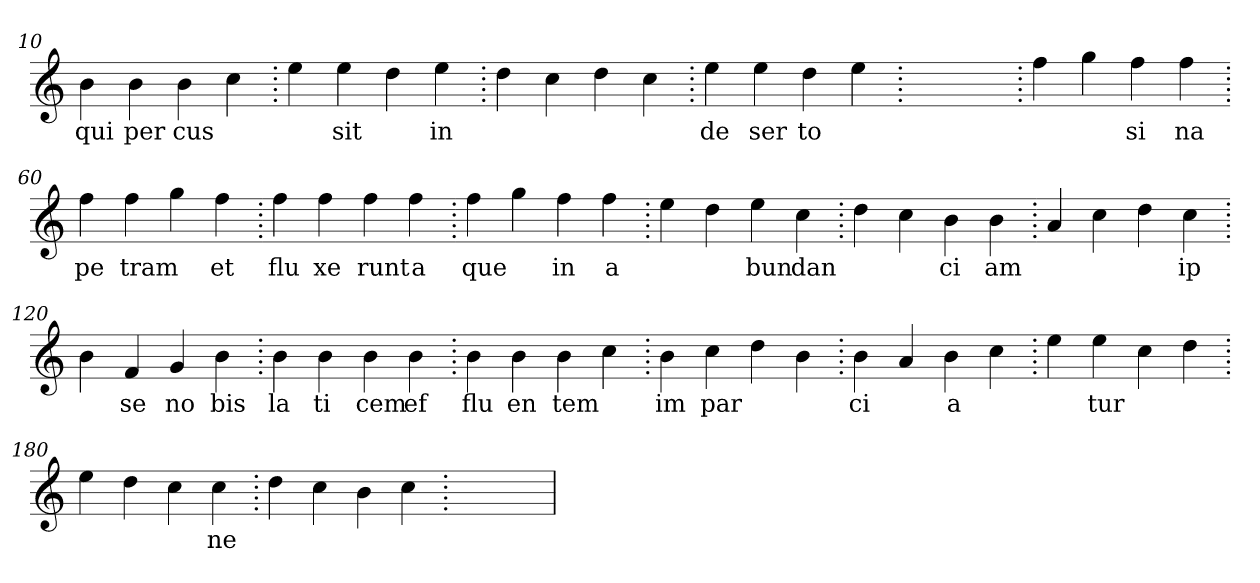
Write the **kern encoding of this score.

**kern	**text
*part1	*part1
*staff1	*staff1
*clefG2	*
=10.	=10.
4b	qui
4b	per
4b	cus
4cc	.
=20.	=20.
4ee	.
4ee	sit
4dd	.
4ee	in
=30.	=30.
4dd	.
4cc	.
4dd	.
4cc	.
=40.	=40.
4ee	de
4ee	ser
4dd	to
4ee	.
=50.	=50.
1ryy	.
=50.	=50.
4ff	.
4gg	.
4ff	si
4ff	na
=60.	=60.
4ff	pe
4ff	tram
4gg	.
4ff	et
=70.	=70.
4ff	flu
4ff	xe
4ff	runt
4ff	a
=80.	=80.
4ff	que
4gg	.
4ff	in
4ff	a
=90.	=90.
4ee	.
4dd	.
4ee	bun
4cc	dan
=100.	=100.
4dd	.
4cc	.
4b	ci
4b	am
=110.	=110.
4a	.
4cc	.
4dd	.
4cc	ip
=120.	=120.
4b	.
4f	se
4g	no
4b	bis
=130.	=130.
4b	la
4b	ti
4b	cem
4b	ef
=140.	=140.
4b	flu
4b	en
4b	tem
4cc	.
=150.	=150.
4b	im
4cc	par
4dd	.
4b	.
=160.	=160.
4b	ci
4a	.
4b	a
4cc	.
=170.	=170.
4ee	.
4ee	tur
4cc	.
4dd	.
=180.	=180.
4ee	.
4dd	.
4cc	.
4cc	ne
=190.	=190.
4dd	.
4cc	.
4b	.
4cc	.
=200.	=200.
1ryy	.
=	=
*-	*-
